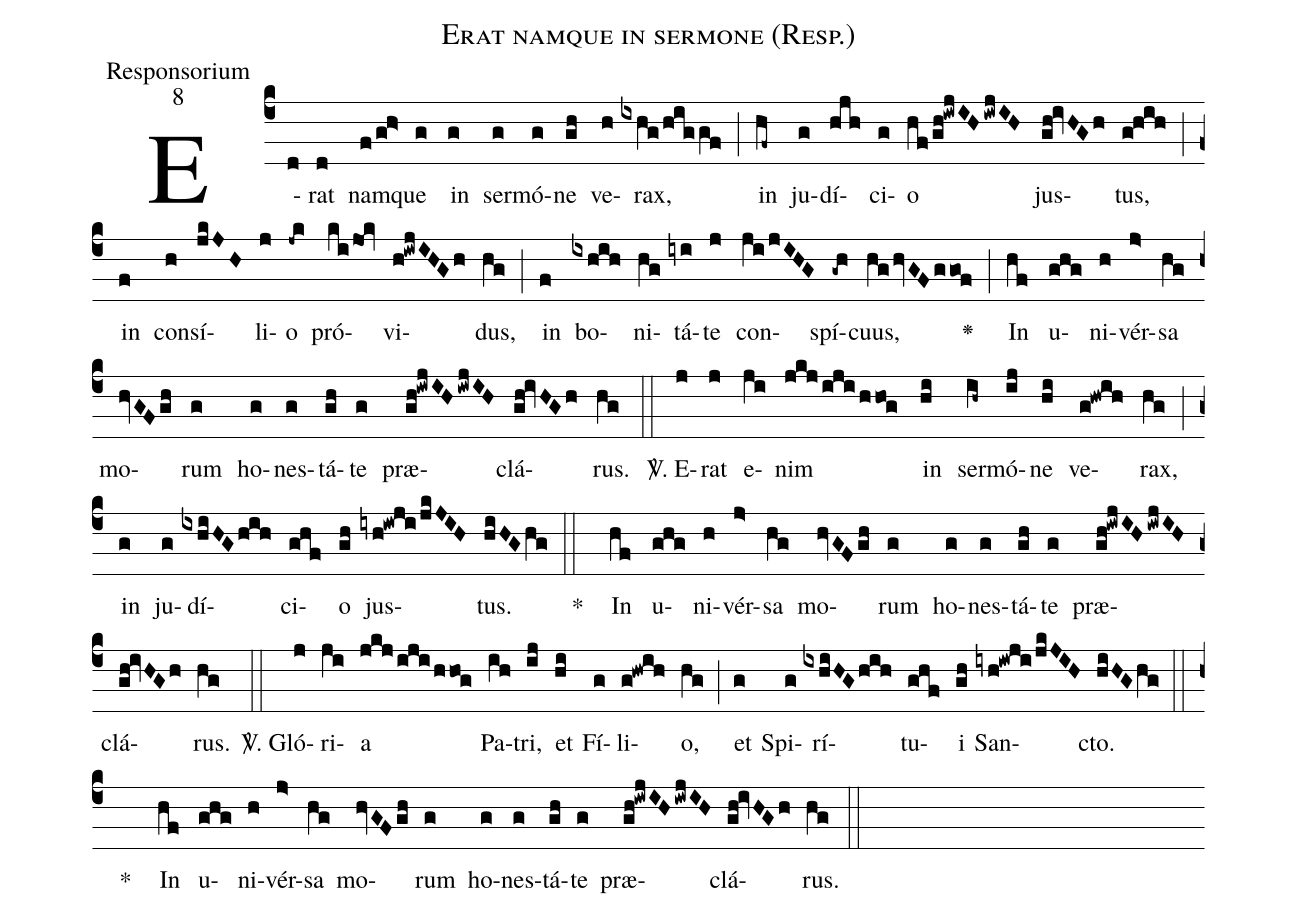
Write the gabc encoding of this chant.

name:Erat namque in sermone (Resp.);
office-part:Responsorium;
mode:8;
%%
(c4)E(d)rat(d) nam(f/gh>)que(g) in(g) ser(g)mó(g)ne(gh) ve(h)rax,(ixhg/higgf) (;) in(hf~) ju(g)dí(hjh)ci(g)o(hf/gh!iwjIH/iwjIH) jus(gh!ivHGh)tus,(g!hih) (;) in(f) con(h)sí(jkJH)li(j)o(-jk) pró(kijok)vi(h!iwjIHGh)dus,(hg) (;) in(f) bo(ixhih)ni(hg)tá(iyi)te(j) con(ji/jIHG)spí(-gh)cuus,(hg/hvGFggof) <v>\greheightstar</v>(;) In(hf) u(ghg)ni(h)vér(j>)sa(hg) mo(hvGFgh)rum(g) ho(g)nes(g)tá(gh)te(g) præ(gh!iwjIH/iwjIH)clá(gh!ivHGh)rus.(hg) (::)

<sp>V/</sp>. E(j)rat(j) e(ji)nim(jkj/iji/hhog) in(hi) ser(ih~)mó(ij)ne(hi) ve(g!hwih)rax,(hg) (;) in(g) ju(g)dí(ixhiHGhih)ci(ghf)o(gh) jus(iyh!iwji/jkJIH)tus.(hiHGhg) (::)
*() In(hf) u(ghg)ni(h)vér(j>)sa(hg) mo(hvGFgh)rum(g) ho(g)nes(g)tá(gh)te(g) præ(gh!iwjIH/iwjIH)clá(gh!ivHGh)rus.(hg) (::)

<sp>V/</sp>. Gló(j)ri(ji)a(jkj/iji/hhog) Pa(ih)tri,(ij) et(hi) Fí(g)li(g!hwih)o,(hg) (;) et(g) Spi(g)rí(ixhiHG/hih)tu(ghf)i(gh) San(iyh!iwji/jkJIH)cto.(hiHGhg) (::)
*() In(hf) u(ghg)ni(h)vér(j>)sa(hg) mo(hvGFgh)rum(g) ho(g)nes(g)tá(gh)te(g) præ(gh!iwjIH/iwjIH)clá(gh!ivHGh)rus.(hg) (::)
